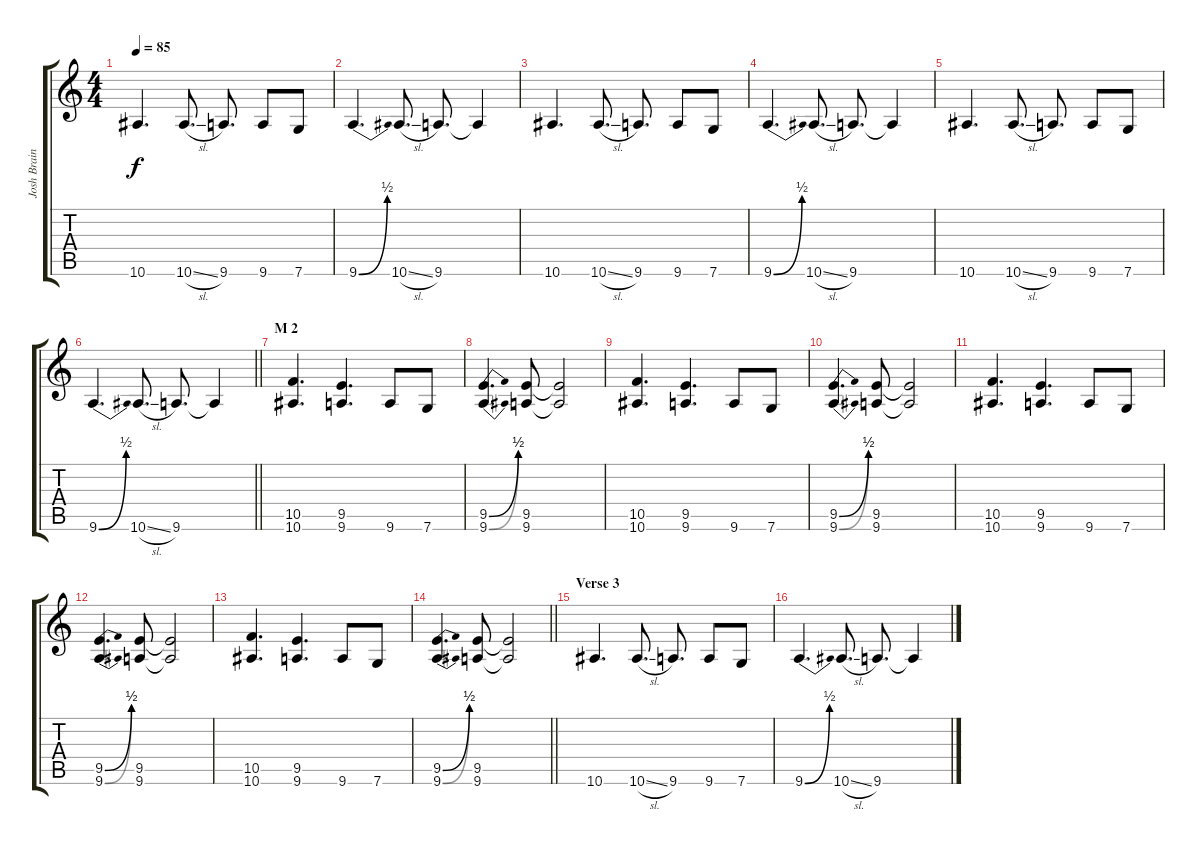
\track ("Josh Brainard" "Josh Brain") {instrument distortionguitar}
\staff {score tabs}
\tuning (D4 A3 F3 C3 G2 C2) {hide}
\ts (4 4)
\tempo 85
\clef g2
\ks c
10.6.4{d dy f} 10.6{sl}.8{d} 9.6.8{d} 9.6.8 7.6.8 |
9.6{be (bend 0 0 60 2)}.4{d} 10.6{sl}.8{d} 9.6.8{d} 9.6{t}.4 |
10.6.4{d} 10.6{sl}.8{d} 9.6.8{d} 9.6.8 7.6.8 |
9.6{be (bend 0 0 60 2)}.4{d} 10.6{sl}.8{d} 9.6.8{d} 9.6{t}.4 |
10.6.4{d} 10.6{sl}.8{d} 9.6.8{d} 9.6.8 7.6.8 |
\barLineRight lightlight
9.6{be (bend 0 0 60 2)}.4{d} 10.6{sl}.8{d} 9.6.8{d} 9.6{t}.4 |
\section ("" "M 2")
(10.5 10.6).4{d volume 16} (9.5 9.6).4{d} 9.6.8 7.6.8 |
(9.5{be (bend 0 0 60 2)} 9.6{be (bend 0 0 60 2)}).4{d} (9.5 9.6).8 (9.5{t} 9.6{t}).2 |
(10.5 10.6).4{d} (9.5 9.6).4{d} 9.6.8 7.6.8 |
(9.5{be (bend 0 0 60 2)} 9.6{be (bend 0 0 60 2)}).4{d} (9.5 9.6).8 (9.5{t} 9.6{t}).2 |
(10.5 10.6).4{d} (9.5 9.6).4{d} 9.6.8 7.6.8 |
(9.5{be (bend 0 0 60 2)} 9.6{be (bend 0 0 60 2)}).4{d} (9.5 9.6).8 (9.5{t} 9.6{t}).2 |
(10.5 10.6).4{d} (9.5 9.6).4{d} 9.6.8 7.6.8 |
\barLineRight lightlight
(9.5{be (bend 0 0 60 2)} 9.6{be (bend 0 0 60 2)}).4{d} (9.5 9.6).8 (9.5{t} 9.6{t}).2 |
\section ("" "Verse 3")
10.6.4{d volume 10} 10.6{sl}.8{d} 9.6.8{d} 9.6.8 7.6.8 |
9.6{be (bend 0 0 60 2)}.4{d} 10.6{sl}.8{d} 9.6.8{d} 9.6{t}.4
